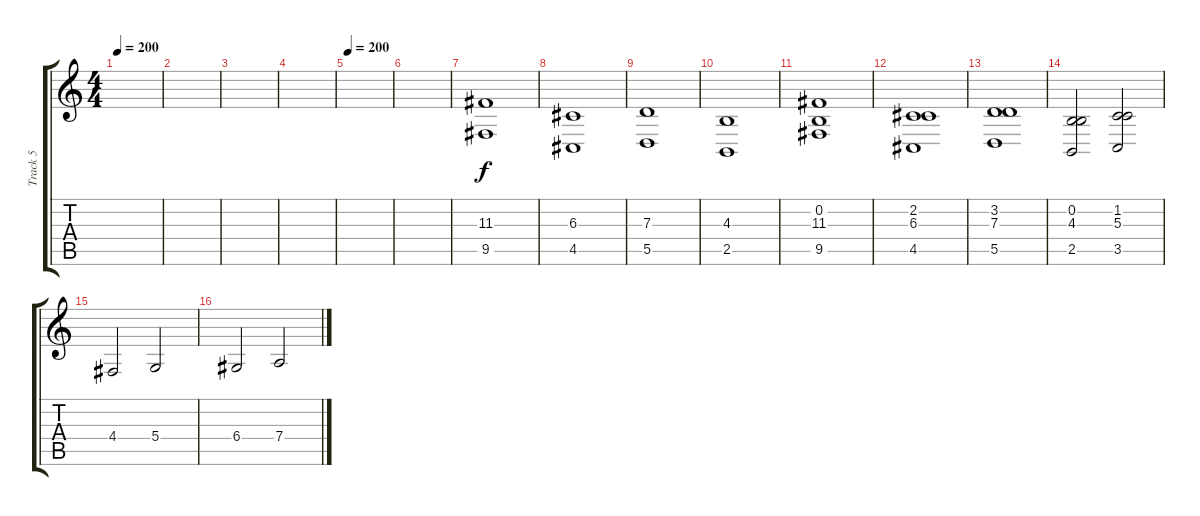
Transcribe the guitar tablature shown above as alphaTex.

\track ("Track 5" "Track 5") {instrument bagpipe}
\staff {score tabs}
\tuning (E4 B3 G3 D3 A2 E2) {hide}
\ts (4 4)
\tempo 200
\clef g2
\ks c
|
|
|
|
\tempo 200
|
|
(11.3 9.5).1 |
(6.3 4.5).1 |
(7.3 5.5).1 |
(4.3 2.5).1 |
(0.2 11.3 9.5).1 |
(2.2 6.3 4.5).1 |
(3.2 7.3 5.5).1 |
(0.2 4.3 2.5).2 (1.2 5.3 3.5).2 |
4.4.2 5.4.2 |
6.4.2 7.4.2
